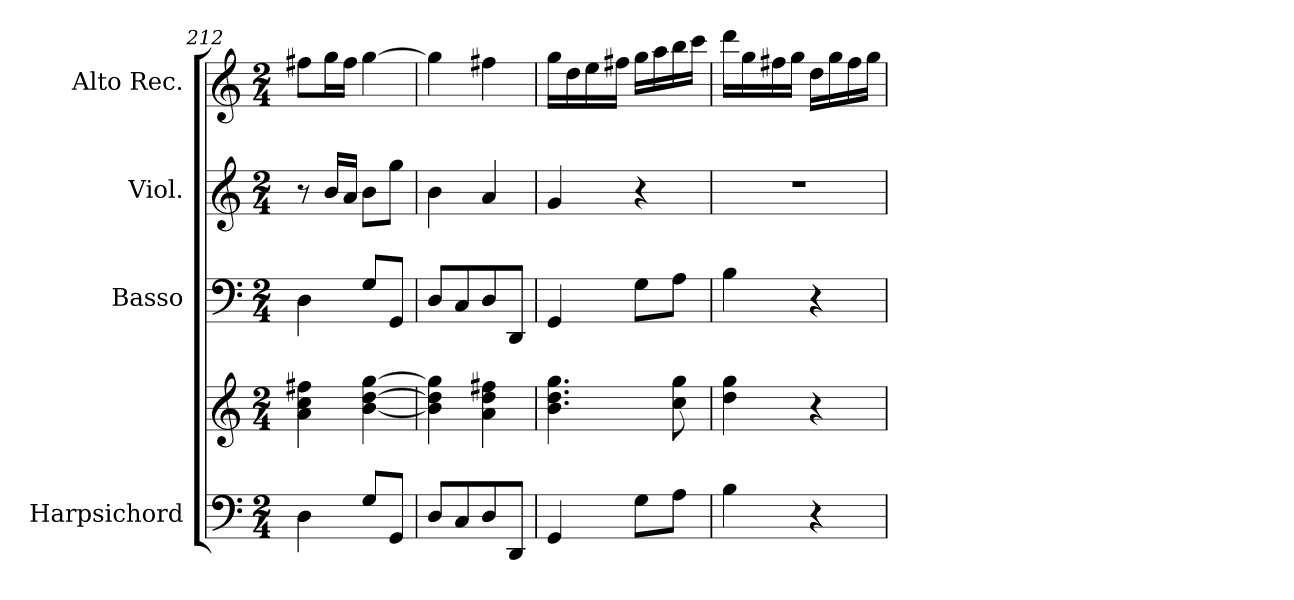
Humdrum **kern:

**kern	**kern	**kern	**kern	**kern
*part4	*part4	*part3	*part2	*part1
*staff5	*staff4	*staff3	*staff2	*staff1
*I"Harpsichord	*	*I"Basso	*I"Viol.	*I"Alto Rec.
*I'Hch.	*	*I'Bass.	*	*I'A.
*clefF4	*clefG2	*clefF4	*clefG2	*clefG2
*k[]	*k[]	*k[]	*k[]	*k[]
*M2/4	*M2/4	*M2/4	*M2/4	*M2/4
=212	=212	=212	=212	=212
4D\	4a\ 4cc\ 4ff#X\	4D\	8r	8ff#X\L
.	.	.	16b/LL	16gg\L
.	.	.	16a/JJ	16ff#\JJ
8G/L	[4b\ [4dd\ [4gg\	8G/L	8b\L	[4gg\
8GG/J	.	8GG/J	8gg\J	.
=213	=213	=213	=213	=213
8D/L	4b\] 4dd\] 4gg\]	8D/L	4b\	4gg\]
8C/	.	8C/	.	.
8D/	4a\ 4dd\ 4ff#X\	8D/	4a/	4ff#X\
8DD/J	.	8DD/J	.	.
=214	=214	=214	=214	=214
4GG/	4.b\ 4.dd\ 4.gg\	4GG/	4g/	16gg\LL
.	.	.	.	16dd\
.	.	.	.	16ee\
.	.	.	.	16ff#X\JJ
8G\L	.	8G\L	4r	16gg\LL
.	.	.	.	16aa\
8A\J	8cc\ 8gg\	8A\J	.	16bb\
.	.	.	.	16ccc\JJ
=215	=215	=215	=215	=215
4B\	4dd\ 4gg\	4B\	2r	16ddd\LL
.	.	.	.	16gg\
.	.	.	.	16ff#X\
.	.	.	.	16gg\JJ
4r	4r	4r	.	16dd\LL
.	.	.	.	16gg\
.	.	.	.	16ff#\
.	.	.	.	16gg\JJ
=	=	=	=	=
*-	*-	*-	*-	*-
